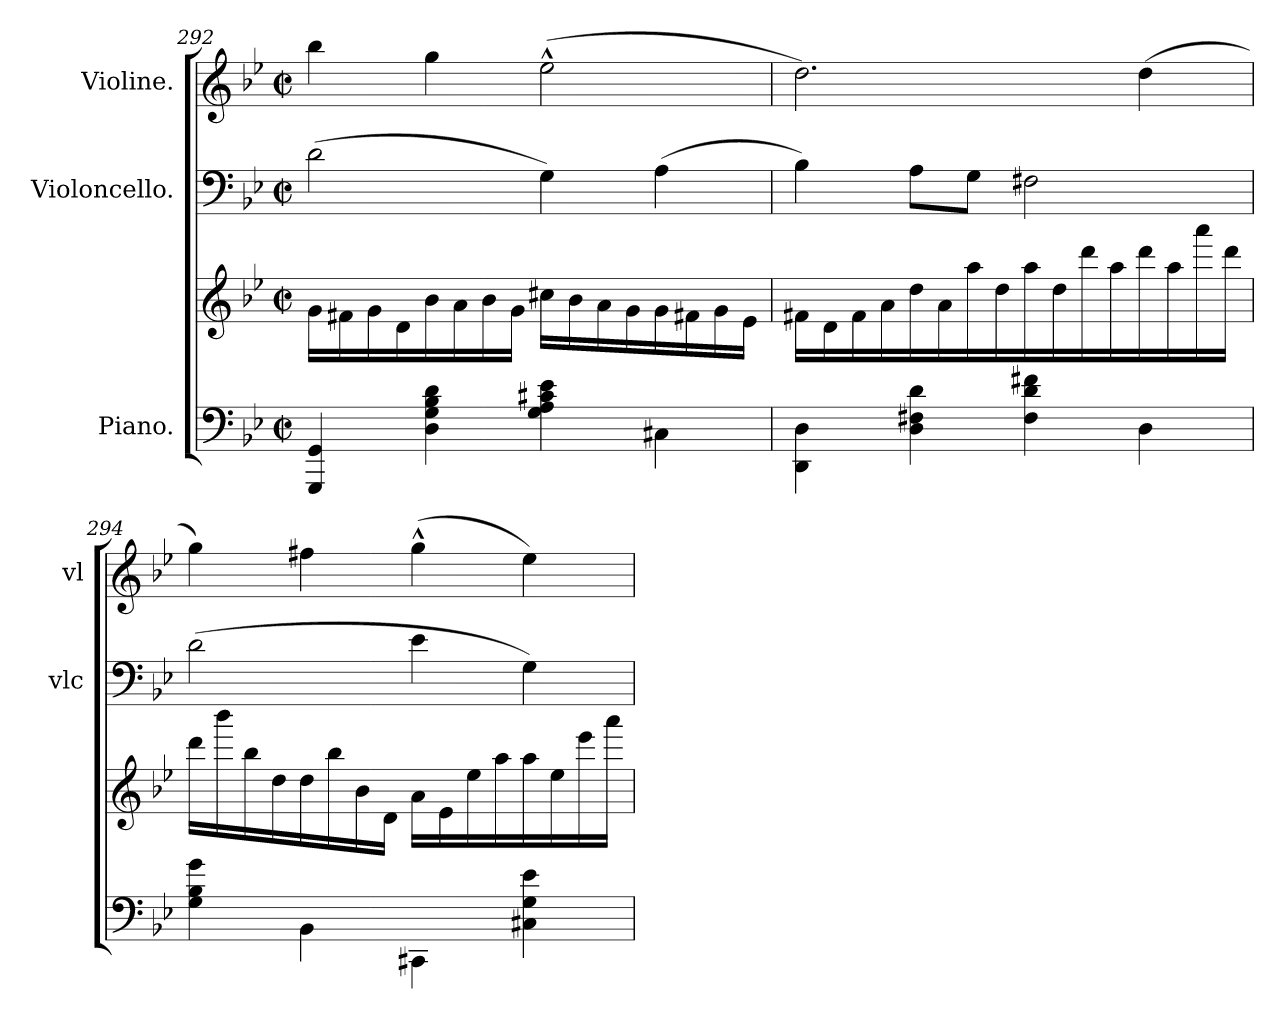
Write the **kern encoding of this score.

**kern	**kern	**kern	**kern
*part3	*part3	*part2	*part1
*staff4	*staff3	*staff2	*staff1
*I"Piano.	*	*I"Violoncello.	*I"Violine.
*	*	*I'vlc	*I'vl
*clefF4	*clefG2	*clefF4	*clefG2
*k[b-e-]	*k[b-e-]	*k[b-e-]	*k[b-e-]
*g:	*g:	*g:	*g:
*M2/2	*M2/2	*M2/2	*M2/2
*met(c|)	*met(c|)	*met(c|)	*met(c|)
=292	=292	=292	=292
4GGG/ 4GG/	16g\LL	(2d\	4bb-\
.	16f#X\	.	.
.	16g\	.	.
.	16d\	.	.
4D\ 4G\ 4B-\ 4d\	16b-\	.	4gg\
.	16a\	.	.
.	16b-\	.	.
.	16g\JJ	.	.
4G\ 4A\ 4c#X\ 4e-\	16cc#X\LL	4G\)	(2ee-^^\
.	16b-\	.	.
.	16a\	.	.
.	16g\	.	.
4C#X\	16g\	(4A\	.
.	16f#X\	.	.
.	16g\	.	.
.	16e-\JJ	.	.
=293	=293	=293	=293
4DD\ 4D\	16f#X\LL	4B-\)	2.dd\)
.	16d\	.	.
.	16f#\	.	.
.	16a\	.	.
4D\ 4F#X\ 4d\	16dd\	8A\L	.
.	16a\	.	.
.	16aa\	8G\J	.
.	16dd\	.	.
4F#\ 4d\ 4f#X\	16aa\	2F#X\	.
.	16dd\	.	.
.	16ddd\	.	.
.	16aa\	.	.
4D\	16ddd\	.	(4dd\
.	16aa\	.	.
.	16aaa\	.	.
.	16ddd\JJ	.	.
=294	=294	=294	=294
4G\ 4B-\ 4g\	16ddd\LL	(2d\	4gg\)
.	16bbb-\	.	.
.	16bb-\	.	.
.	16dd\	.	.
4BB-\	16dd\	.	4ff#X\
.	16bb-\	.	.
.	16b-\	.	.
.	16d\JJ	.	.
4CC#X\	16a\LL	4e-\	(4gg^^\
.	16e-\	.	.
.	16ee-\	.	.
.	16aa\	.	.
4C#X\ 4G\ 4e-\	16aa\	4G\)	4ee-\)
.	16ee-\	.	.
.	16eee-\	.	.
.	16aaa\JJ	.	.
=	=	=	=
*-	*-	*-	*-
